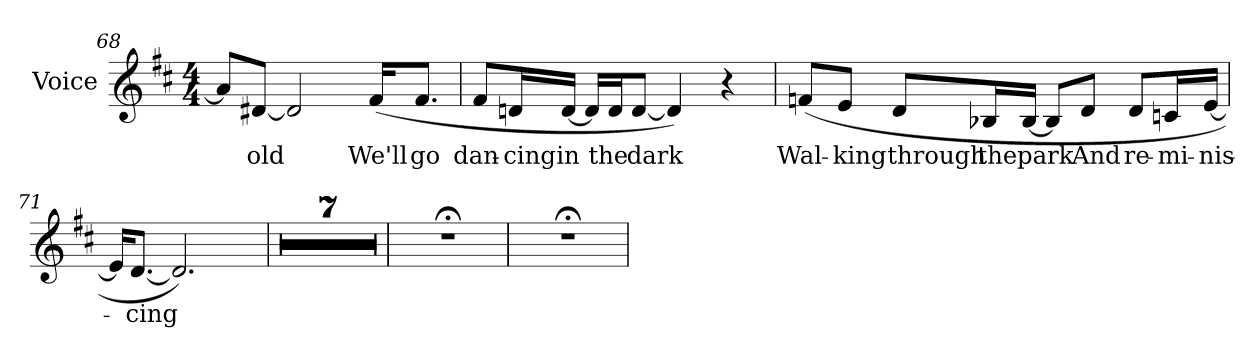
**kern	**text
*part1	*part1
*staff1	*staff1
*I"Voice	*
*I'Voice	*
!!LO:LB:g=z
*clefG2	*
*k[f#c#]	*
*D:	*
*M4/4	*
=68	=68
8ai/L]	.
!	!LO:LY:b:color=#000000
[8d#Xi/J	old
2d#i/]	.
!	!LO:LY:b:color=#000000
(16f#i/KL	We'll
!	!LO:LY:b:color=#000000
8.f#i/J	go
=69	=69
!	!LO:LY:b:color=#000000
8f#i/L	dan-
!	!LO:LY:b:color=#000000
16dni/L	-cing
!	!LO:LY:b:color=#000000
[16di/JJ	in
16di/LL]	.
!	!LO:LY:b:color=#000000
16di/J	the
!	!LO:LY:b:color=#000000
[8di/J	dark
4di/])	.
4r	.
=70	=70
!	!LO:LY:b:color=#000000
(8fni/L	Wal-
!	!LO:LY:b:color=#000000
8ei/J	-king
!	!LO:LY:b:color=#000000
8di/L	through
!	!LO:LY:b:color=#000000
16B-Xi/L	the
!	!LO:LY:b:color=#000000
[16B-i/JJ	park
8B-i/L]	.
!	!LO:LY:b:color=#000000
8di/J	And
!	!LO:LY:b:color=#000000
8di/L	re-
!	!LO:LY:b:color=#000000
16cni/L	-mi-
!	!LO:LY:b:color=#000000
[16ei/JJ	-nis-
!!LO:LB:g=z
=71	=71
16ei/KL]	.
!	!LO:LY:b:color=#000000
[8.di/J	-cing
2.di/])	.
=72	=72
1r	.
=73	=73
1r	.
=74	=74
1r	.
=75	=75
1r	.
=76	=76
1r	.
=77	=77
1r	.
=78	=78
1r	.
=78X1	=78X1
1r;<	.
=78X2	=78X2
1r;<	.
=	=
*-	*-
